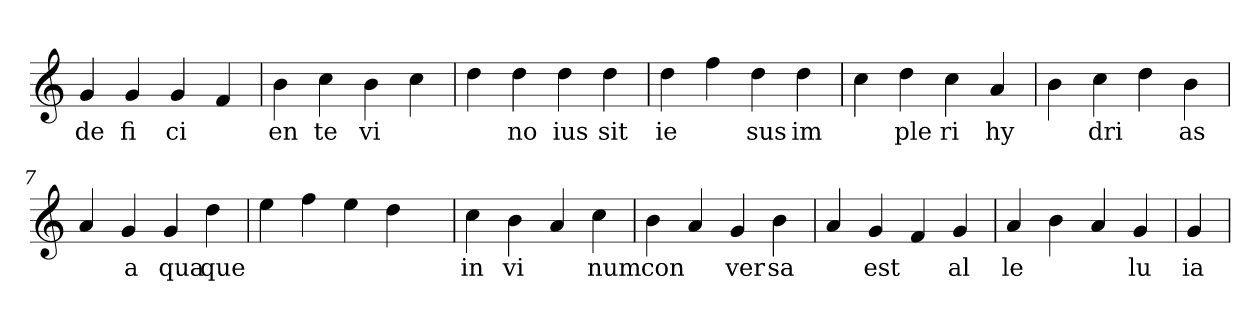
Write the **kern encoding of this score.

**kern	**text
*part1	*part1
*staff1	*staff1
*clefG2	*
=1	=1
4g	de
4g	fi
4g	ci
4f	.
=2	=2
4b	en
4cc	te
4b	vi
4cc	.
=3	=3
4dd	.
4dd	no
4dd	ius
4dd	sit
=4	=4
4dd	ie
4ff	.
4dd	sus
4dd	im
=5	=5
4cc	.
4dd	ple
4cc	ri
4a	hy
=6	=6
4b	.
4cc	dri
4dd	.
4b	as
=7	=7
4a	.
4g	a
4g	qua
4dd	que
=8	=8
4ee	.
4ff	.
4ee	.
4dd	.
=9	=9
4cc	in
4b	vi
4a	.
4cc	num
=10	=10
4b	con
4a	.
4g	ver
4b	sa
=11	=11
4a	.
4g	est
4f	.
4g	al
=12	=12
4a	le
4b	.
4a	.
4g	lu
=13	=13
4g	ia
=	=
*-	*-
